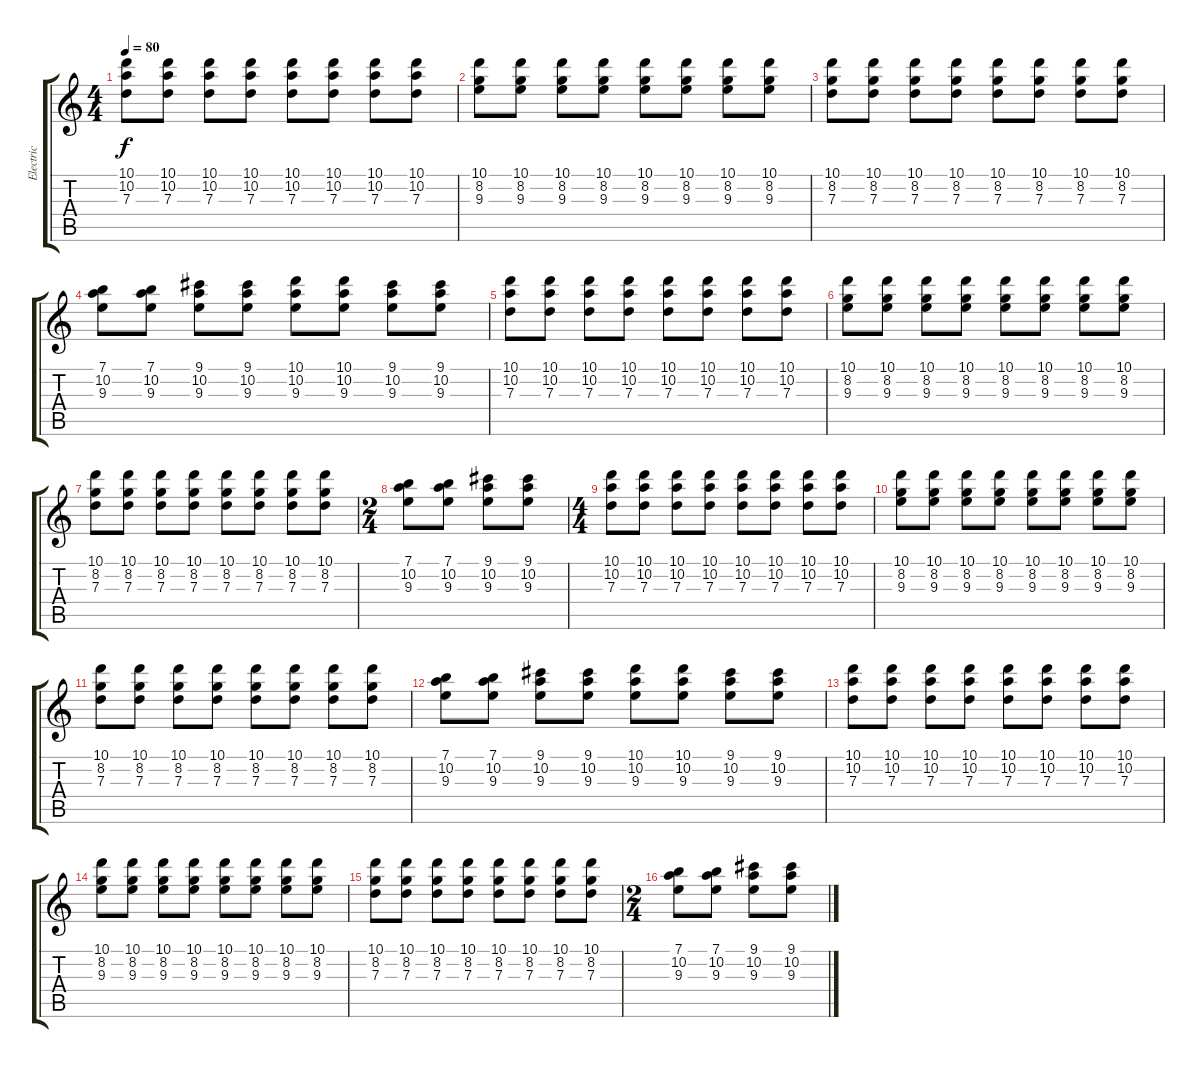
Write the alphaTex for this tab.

\track ("Electric" "Electric") {instrument overdrivenguitar}
\staff {score tabs}
\tuning (E4 B3 G3 D3 A2 E2) {hide}
\ts (4 4)
\tempo 80
\clef g2
\ks c
(10.1 10.2 7.3).8{dy f} (10.1 10.2 7.3).8 (10.1 10.2 7.3).8 (10.1 10.2 7.3).8 (10.1 10.2 7.3).8 (10.1 10.2 7.3).8 (10.1 10.2 7.3).8 (10.1 10.2 7.3).8 |
(10.1 8.2 9.3).8 (10.1 8.2 9.3).8 (10.1 8.2 9.3).8 (10.1 8.2 9.3).8 (10.1 8.2 9.3).8 (10.1 8.2 9.3).8 (10.1 8.2 9.3).8 (10.1 8.2 9.3).8 |
(10.1 8.2 7.3).8 (10.1 8.2 7.3).8 (10.1 8.2 7.3).8 (10.1 8.2 7.3).8 (10.1 8.2 7.3).8 (10.1 8.2 7.3).8 (10.1 8.2 7.3).8 (10.1 8.2 7.3).8 |
(7.1 10.2 9.3).8 (7.1 10.2 9.3).8 (9.1 10.2 9.3).8 (9.1 10.2 9.3).8 (10.1 10.2 9.3).8 (10.1 10.2 9.3).8 (9.1 10.2 9.3).8 (9.1 10.2 9.3).8 |
(10.1 10.2 7.3).8 (10.1 10.2 7.3).8 (10.1 10.2 7.3).8 (10.1 10.2 7.3).8 (10.1 10.2 7.3).8 (10.1 10.2 7.3).8 (10.1 10.2 7.3).8 (10.1 10.2 7.3).8 |
(10.1 8.2 9.3).8 (10.1 8.2 9.3).8 (10.1 8.2 9.3).8 (10.1 8.2 9.3).8 (10.1 8.2 9.3).8 (10.1 8.2 9.3).8 (10.1 8.2 9.3).8 (10.1 8.2 9.3).8 |
(10.1 8.2 7.3).8 (10.1 8.2 7.3).8 (10.1 8.2 7.3).8 (10.1 8.2 7.3).8 (10.1 8.2 7.3).8 (10.1 8.2 7.3).8 (10.1 8.2 7.3).8 (10.1 8.2 7.3).8 |
\ts (2 4)
(7.1 10.2 9.3).8 (7.1 10.2 9.3).8 (9.1 10.2 9.3).8 (9.1 10.2 9.3).8 |
\ts (4 4)
(10.1 10.2 7.3).8 (10.1 10.2 7.3).8 (10.1 10.2 7.3).8 (10.1 10.2 7.3).8 (10.1 10.2 7.3).8 (10.1 10.2 7.3).8 (10.1 10.2 7.3).8 (10.1 10.2 7.3).8 |
(10.1 8.2 9.3).8 (10.1 8.2 9.3).8 (10.1 8.2 9.3).8 (10.1 8.2 9.3).8 (10.1 8.2 9.3).8 (10.1 8.2 9.3).8 (10.1 8.2 9.3).8 (10.1 8.2 9.3).8 |
(10.1 8.2 7.3).8 (10.1 8.2 7.3).8 (10.1 8.2 7.3).8 (10.1 8.2 7.3).8 (10.1 8.2 7.3).8 (10.1 8.2 7.3).8 (10.1 8.2 7.3).8 (10.1 8.2 7.3).8 |
(7.1 10.2 9.3).8 (7.1 10.2 9.3).8 (9.1 10.2 9.3).8 (9.1 10.2 9.3).8 (10.1 10.2 9.3).8 (10.1 10.2 9.3).8 (9.1 10.2 9.3).8 (9.1 10.2 9.3).8 |
(10.1 10.2 7.3).8 (10.1 10.2 7.3).8 (10.1 10.2 7.3).8 (10.1 10.2 7.3).8 (10.1 10.2 7.3).8 (10.1 10.2 7.3).8 (10.1 10.2 7.3).8 (10.1 10.2 7.3).8 |
(10.1 8.2 9.3).8 (10.1 8.2 9.3).8 (10.1 8.2 9.3).8 (10.1 8.2 9.3).8 (10.1 8.2 9.3).8 (10.1 8.2 9.3).8 (10.1 8.2 9.3).8 (10.1 8.2 9.3).8 |
(10.1 8.2 7.3).8 (10.1 8.2 7.3).8 (10.1 8.2 7.3).8 (10.1 8.2 7.3).8 (10.1 8.2 7.3).8 (10.1 8.2 7.3).8 (10.1 8.2 7.3).8 (10.1 8.2 7.3).8 |
\ts (2 4)
(7.1 10.2 9.3).8 (7.1 10.2 9.3).8 (9.1 10.2 9.3).8 (9.1 10.2 9.3).8
